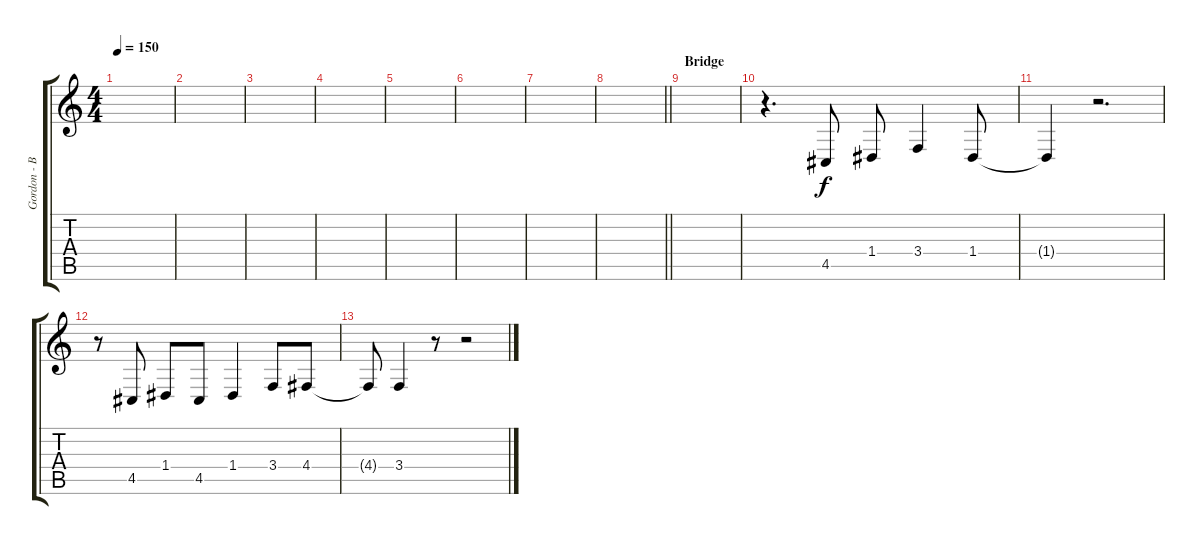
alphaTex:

\track ("Gordon - Back Vocals" "Gordon - B") {instrument clarinet}
\staff {score tabs}
\tuning (E4 B3 G3 D3 A2 E2) {hide}
\ts (4 4)
\tempo 150
\clef g2
\ks c
|
|
|
|
|
|
|
\barLineRight lightlight
|
\section ("" "Bridge")
|
r.4{d} 4.5.8 1.4.8 3.4.4 1.4.8 |
1.4{t}.4 r.2{d} |
r.8 4.5.8 1.4.8 4.5.8 1.4.4 3.4.8 4.4.8 |
4.4{t}.8 3.4.4 r.8 r.2
